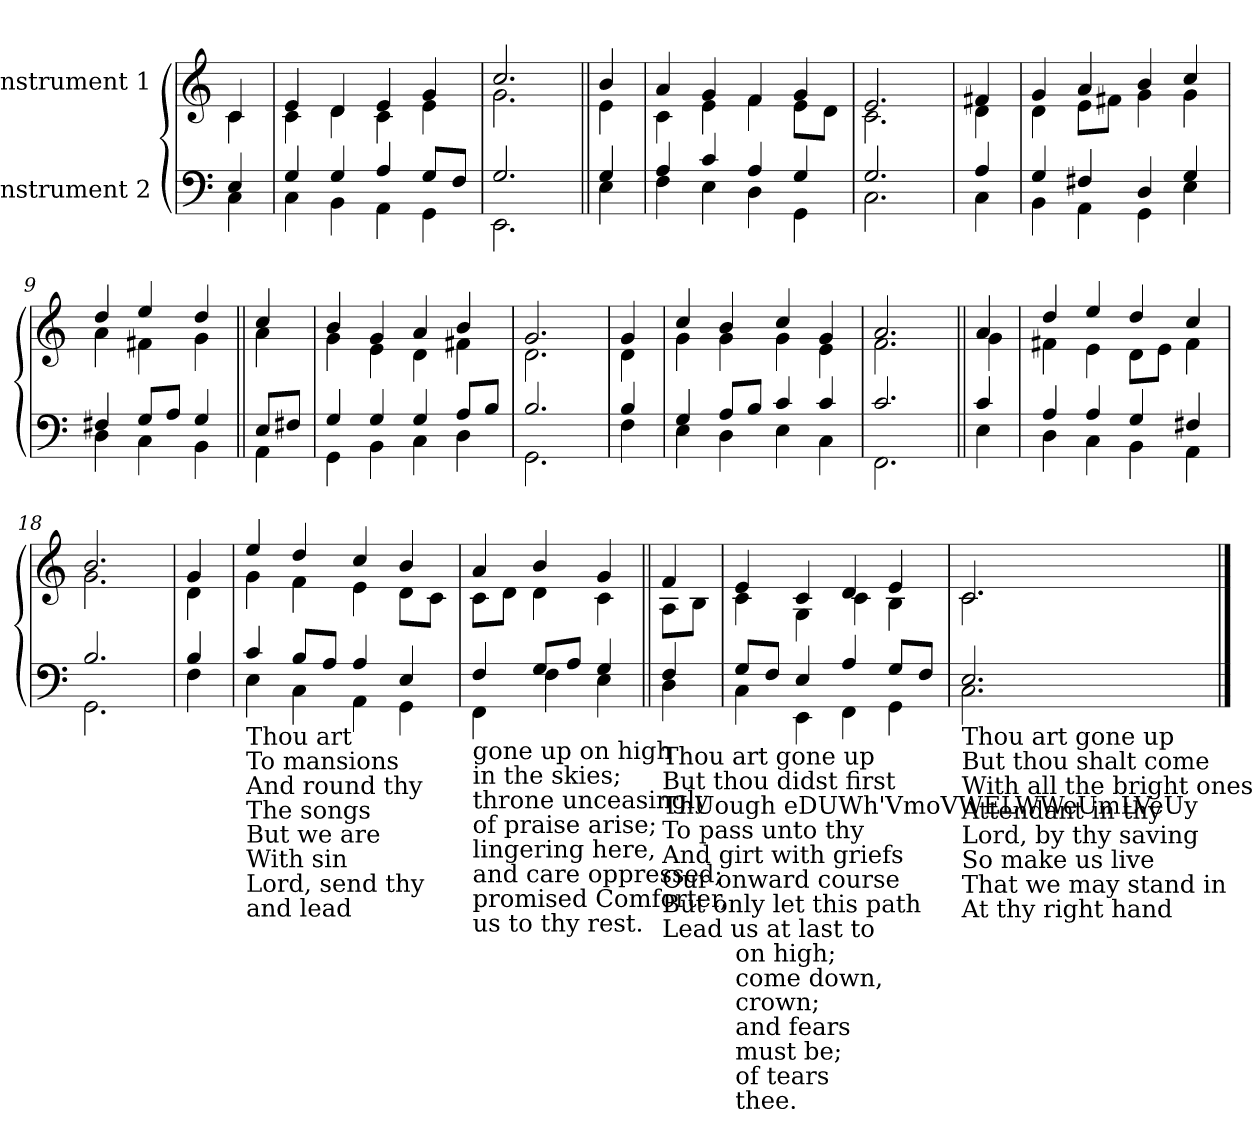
**kern	**kern
*part2	*part1
*staff2	*staff1
*I"Instrument 2	*I"Instrument 1
!!LO:PB:g=z
*stria5	*stria5
*clefF4	*clefG2
*k[]	*k[]
*C:	*C:
=1	=1
*^	*^
4E/	4C\	4c/	4c\
=2	=2	=2	=2
4G/	4C\	4e/	4c\
4G/	4BB\	4d/	4d\
4A/	4AA\	4e/	4c\
8G/L	4GG\	4g/	4e\
8F/J	.	.	.
=3	=3	=3	=3
2.G/	2.EE\	2.cc/	2.g\
=4||	=4||	=4||	=4||
4G/	4E\	4b/	4e\
=5	=5	=5	=5
4A/	4F\	4a/	4c\
4c/	4E\	4g/	4e\
4A/	4D\	4f/	4f\
4G/	4GG\	8e\L	4g/
.	.	8d\J	.
=6	=6	=6	=6
2.G/	2.C\	2.e/	2.c\
!!LO:LB:g=z	!!
=7	=7	=7	=7
4A/	4C\	4f#X/	4d\
=8	=8	=8	=8
4G/	4BB\	4g/	4d\
4F#X/	4AA\	8e\L	4a/
.	.	8f#X\J	.
4D/	4GG\	4b/	4g\
4G/	4E\	4cc/	4g\
=9	=9	=9	=9
4F#X/	4D\	4dd/	4a\
8G/L	4C\	4ee/	4f#X\
8A/J	.	.	.
4G/	4BB\	4dd/	4g\
=10||	=10||	=10||	=10||
8E/L	4AA\	4cc/	4a\
8F#X/J	.	.	.
=11	=11	=11	=11
4G/	4GG\	4b/	4g\
4G/	4BB\	4g/	4e\
4G/	4C\	4a/	4d\
8A/L	4D\	4b/	4f#X\
8B/J	.	.	.
=12	=12	=12	=12
2.B/	2.GG\	2.g/	2.d\
!!LO:LB:g=z	!!
=13	=13	=13	=13
4B/	4F\	4g/	4d\
=14	=14	=14	=14
4G/	4E\	4cc/	4g\
8A/L	4D\	4b/	4g\
8B/J	.	.	.
4c/	4E\	4cc/	4g\
4c/	4C\	4g/	4e\
=15	=15	=15	=15
2.c/	2.FF\	2.a/	2.f\
=16||	=16||	=16||	=16||
4c/	4E\	4a/	4g\
=17	=17	=17	=17
4A/	4D\	4dd/	4f#X\
4A/	4C\	4ee/	4e\
4G/	4BB\	8d\L	4dd/
.	.	8e\J	.
4F#X/	4AA\	4cc/	4f#\
=18	=18	=18	=18
2.B/	2.GG\	2.b/	2.g\
!!LO:LB:g=z	!!
=19	=19	=19	=19
4B/	4F\	4g/	4d\
=20	=20	=20	=20
!LO:TX:b:t=Thou art	!	!	!
!LO:TX:b:t=To mansions	!	!	!
!LO:TX:b:t=And round thy	!	!	!
!LO:TX:b:t=The songs	!	!	!
!LO:TX:b:t=But we are	!	!	!
!LO:TX:b:t=With sin	!	!	!
!LO:TX:b:t=Lord, send thy	!	!	!
!LO:TX:b:t=and lead	!	!	!
4c/	4E\	4ee/	4g\
8B/L	4C\	4dd/	4f\
8A/J	.	.	.
4A/	4AA\	4cc/	4e\
4E/	4GG\	8d\L	4b/
.	.	8c\J	.
=21	=21	=21	=21
!LO:TX:b:t=gone up on high	!	!	!
!LO:TX:b:t=in the skies;	!	!	!
!LO:TX:b:t=throne unceasingly	!	!	!
!LO:TX:b:t=of praise arise;	!	!	!
!LO:TX:b:t=lingering here,	!	!	!
!LO:TX:b:t=and care oppressed;	!	!	!
!LO:TX:b:t=promised Comforter,	!	!	!
!LO:TX:b:t=us to thy rest.	!	!	!
4F/	4FF\	8c\L	4a/
.	.	8d\J	.
8G/L	4F\	4b/	4d\
8A/J	.	.	.
4G/	4E\	4g/	4c\
=22||	=22||	=22||	=22||
!LO:TX:b:t=Thou art gone up	!	!	!
!LO:TX:b:t=But thou didst first	!	!	!
!LO:TX:b:t=ThUough eDUWh'VmoVWELWWeUmLVeUy	!	!	!
!LO:TX:b:t=To pass unto thy	!	!	!
!LO:TX:b:t=And girt with griefs	!	!	!
!LO:TX:b:t=Our onward course	!	!	!
!LO:TX:b:t=But only let this path	!	!	!
!LO:TX:b:t=Lead us at last to	!	!	!
4F/	4D\	4f/	8A\L
.	.	.	8B\J
=23	=23	=23	=23
!LO:TX:b:t=on high;	!	!	!
!LO:TX:b:t=come down,	!	!	!
!LO:TX:b:t=crown;	!	!	!
!LO:TX:b:t=and fears	!	!	!
!LO:TX:b:t=must be;	!	!	!
!LO:TX:b:t=of tears	!	!	!
!LO:TX:b:t=thee.	!	!	!
8G/L	4C\	4e/	4c\
8F/J	.	.	.
4E/	4EE\	4c/	4G\
4A/	4FF\	4d/	4c\
8G/L	4GG\	4e/	4B\
8F/J	.	.	.
=24	=24	=24	=24
!LO:TX:b:t=Thou art gone up	!	!	!
!LO:TX:b:t=But thou shalt come	!	!	!
!LO:TX:b:t=With all the bright ones	!	!	!
!LO:TX:b:t=Attendant in thy	!	!	!
!LO:TX:b:t=Lord, by thy saving	!	!	!
!LO:TX:b:t=So make us live	!	!	!
!LO:TX:b:t=That we may stand in	!	!	!
!LO:TX:b:t=At thy right hand	!	!	!
2.E/	2.C\	2.c/	2.c\
*v	*v	*	*
*	*v	*v
==	==
*-	*-
